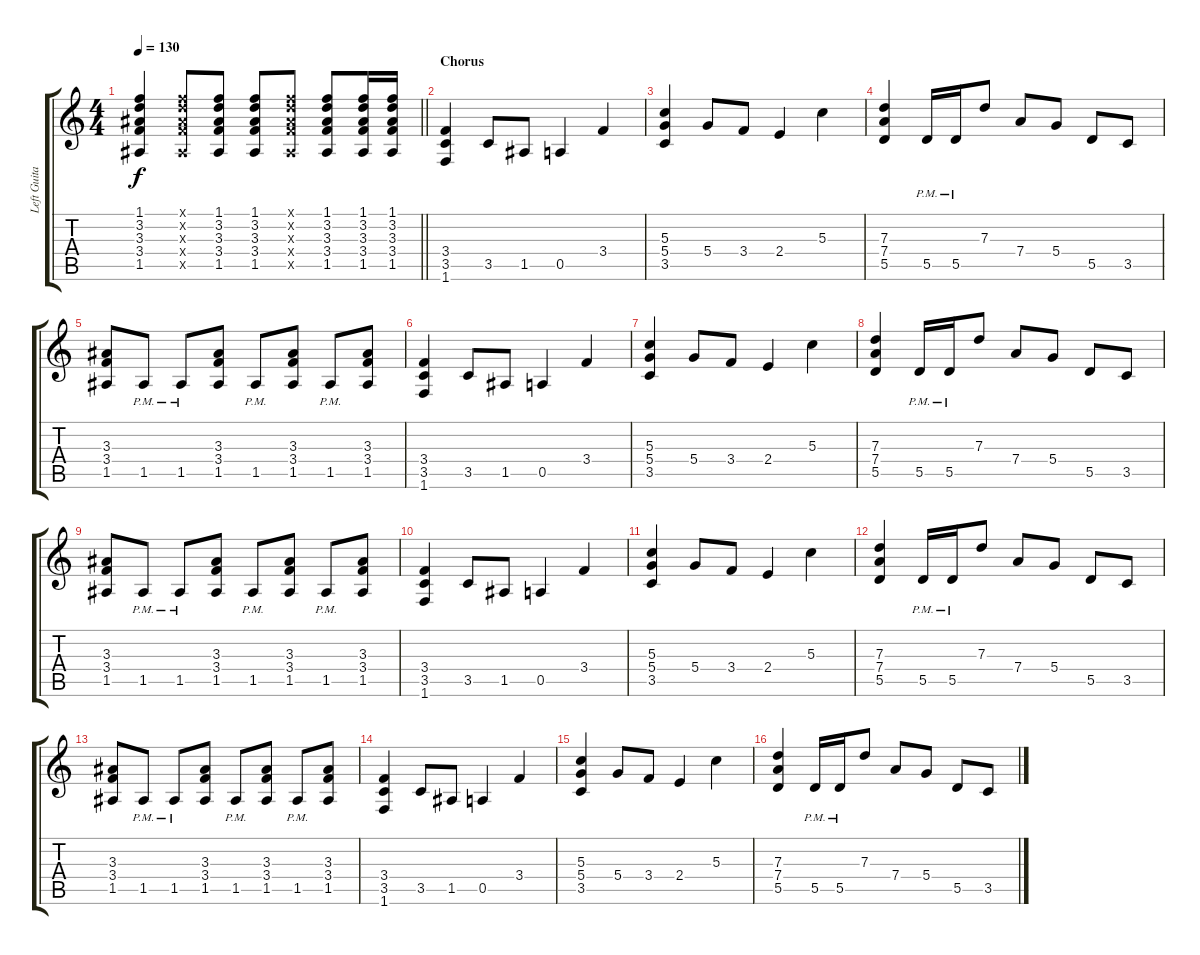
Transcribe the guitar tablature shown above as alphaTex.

\track ("Left Guitar" "Left Guita") {instrument overdrivenguitar}
\staff {score tabs}
\tuning (E4 B3 G3 D3 A2 E2) {hide}
\ts (4 4)
\tempo 130
\clef g2
\barLineRight lightlight
\ks c
(1.1 3.2 3.3 3.4 1.5).4{dy f} (1.1{x} 3.2{x} 3.3{x} 3.4{x} 1.5{x}).8 (1.1 3.2 3.3 3.4 1.5).8 (1.1 3.2 3.3 3.4 1.5).8 (1.1{x} 3.2{x} 3.3{x} 3.4{x} 1.5{x}).8 (1.1 3.2 3.3 3.4 1.5).8 (1.1 3.2 3.3 3.4 1.5).16 (1.1 3.2 3.3 3.4 1.5).16 |
\section ("" "Chorus")
(3.4 3.5 1.6).4{instrument overdrivenguitar} 3.5.8 1.5.8 0.5.4 3.4.4 |
(5.3 5.4 3.5).4 5.4.8 3.4.8 2.4.4 5.3.4 |
(7.3 7.4 5.5).4 5.5{pm}.16 5.5{pm}.16 7.3.8 7.4.8 5.4.8 5.5.8 3.5.8 |
(3.3 3.4 1.5).8 1.5{pm}.8 1.5{pm}.8 (3.3 3.4 1.5).8 1.5{pm}.8 (3.3 3.4 1.5).8 1.5{pm}.8 (3.3 3.4 1.5).8 |
(3.4 3.5 1.6).4 3.5.8 1.5.8 0.5.4 3.4.4 |
(5.3 5.4 3.5).4 5.4.8 3.4.8 2.4.4 5.3.4 |
(7.3 7.4 5.5).4 5.5{pm}.16 5.5{pm}.16 7.3.8 7.4.8 5.4.8 5.5.8 3.5.8 |
(3.3 3.4 1.5).8 1.5{pm}.8 1.5{pm}.8 (3.3 3.4 1.5).8 1.5{pm}.8 (3.3 3.4 1.5).8 1.5{pm}.8 (3.3 3.4 1.5).8 |
(3.4 3.5 1.6).4 3.5.8 1.5.8 0.5.4 3.4.4 |
(5.3 5.4 3.5).4 5.4.8 3.4.8 2.4.4 5.3.4 |
(7.3 7.4 5.5).4 5.5{pm}.16 5.5{pm}.16 7.3.8 7.4.8 5.4.8 5.5.8 3.5.8 |
(3.3 3.4 1.5).8 1.5{pm}.8 1.5{pm}.8 (3.3 3.4 1.5).8 1.5{pm}.8 (3.3 3.4 1.5).8 1.5{pm}.8 (3.3 3.4 1.5).8 |
(3.4 3.5 1.6).4 3.5.8 1.5.8 0.5.4 3.4.4 |
(5.3 5.4 3.5).4 5.4.8 3.4.8 2.4.4 5.3.4 |
(7.3 7.4 5.5).4 5.5{pm}.16 5.5{pm}.16 7.3.8 7.4.8 5.4.8 5.5.8 3.5.8
